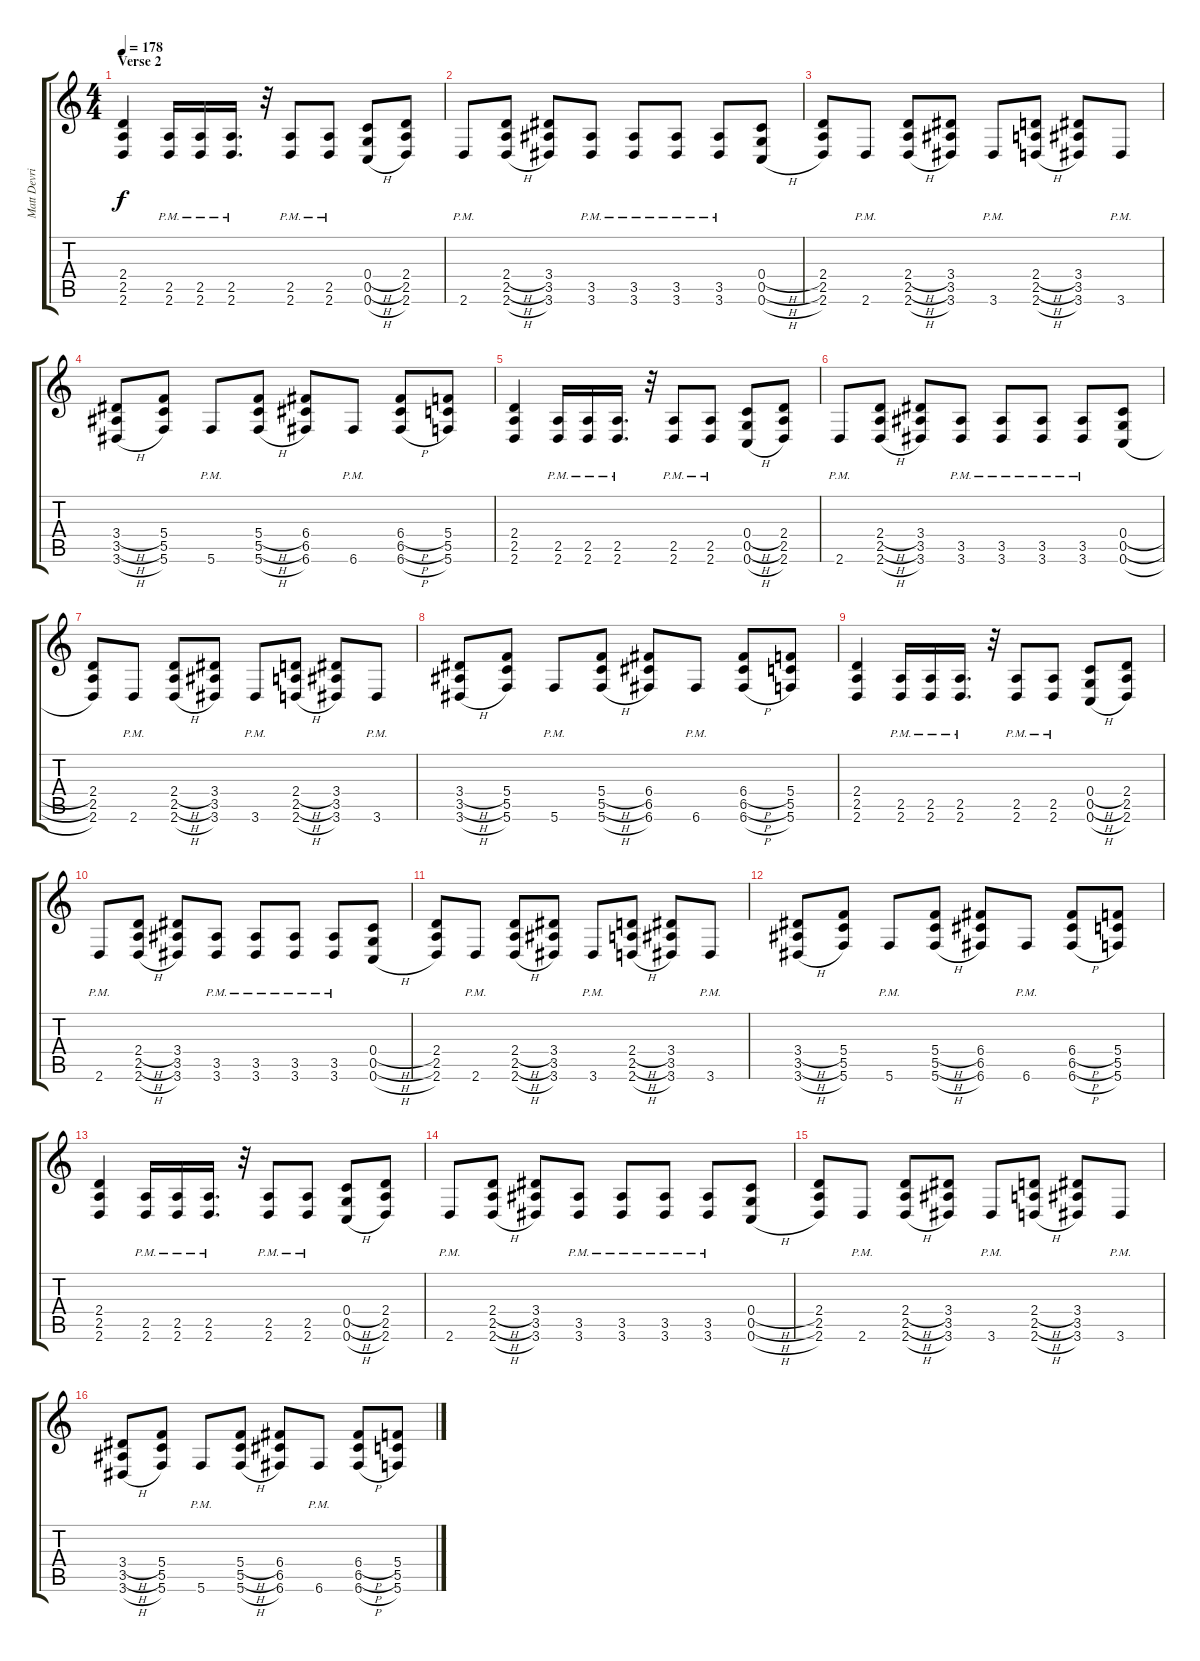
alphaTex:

\track ("Matt Devries" "Matt Devri") {instrument overdrivenguitar}
\staff {score tabs}
\tuning (D4 A3 F3 C3 G2 C2) {hide}
\ts (4 4)
\section ("" "Verse 2")
\tempo 178
\clef g2
\ks c
(2.4 2.5 2.6).4{dy f} (2.5{pm} 2.6{pm}).16 (2.5{pm} 2.6{pm}).16 (2.5{pm} 2.6{pm}).16{d} r.32 (2.5{pm} 2.6{pm}).8 (2.5{pm} 2.6{pm}).8 (0.4{h} 0.5{h} 0.6{h}).8 (2.4 2.5 2.6).8 |
2.6{pm}.8 (2.4{h} 2.5{h} 2.6{h}).8 (3.4 3.5 3.6).8 (3.5{pm} 3.6{pm}).8 (3.5{pm} 3.6{pm}).8 (3.5{pm} 3.6{pm}).8 (3.5{pm} 3.6{pm}).8 (0.4{h} 0.5{h} 0.6{h}).8 |
(2.4 2.5 2.6).8 2.6{pm}.8 (2.4{h} 2.5{h} 2.6{h}).8 (3.4 3.5 3.6).8 3.6{pm}.8 (2.4{h} 2.5{h} 2.6{h}).8 (3.4 3.5 3.6).8 3.6{pm}.8 |
(3.4{h} 3.5{h} 3.6{h}).8 (5.4 5.5 5.6).8 5.6{pm}.8 (5.4{h} 5.5{h} 5.6{h}).8 (6.4 6.5 6.6).8 6.6{pm}.8 (6.4{h} 6.5{h} 6.6{h}).8 (5.4 5.5 5.6).8 |
(2.4 2.5 2.6).4 (2.5{pm} 2.6{pm}).16 (2.5{pm} 2.6{pm}).16 (2.5{pm} 2.6{pm}).16{d} r.32 (2.5{pm} 2.6{pm}).8 (2.5{pm} 2.6{pm}).8 (0.4{h} 0.5{h} 0.6{h}).8 (2.4 2.5 2.6).8 |
2.6{pm}.8 (2.4{h} 2.5{h} 2.6{h}).8 (3.4 3.5 3.6).8 (3.5{pm} 3.6{pm}).8 (3.5{pm} 3.6{pm}).8 (3.5{pm} 3.6{pm}).8 (3.5{pm} 3.6{pm}).8 (0.4{h} 0.5{h} 0.6{h}).8 |
(2.4 2.5 2.6).8 2.6{pm}.8 (2.4{h} 2.5{h} 2.6{h}).8 (3.4 3.5 3.6).8 3.6{pm}.8 (2.4{h} 2.5{h} 2.6{h}).8 (3.4 3.5 3.6).8 3.6{pm}.8 |
(3.4{h} 3.5{h} 3.6{h}).8 (5.4 5.5 5.6).8 5.6{pm}.8 (5.4{h} 5.5{h} 5.6{h}).8 (6.4 6.5 6.6).8 6.6{pm}.8 (6.4{h} 6.5{h} 6.6{h}).8 (5.4 5.5 5.6).8 |
(2.4 2.5 2.6).4 (2.5{pm} 2.6{pm}).16 (2.5{pm} 2.6{pm}).16 (2.5{pm} 2.6{pm}).16{d} r.32 (2.5{pm} 2.6{pm}).8 (2.5{pm} 2.6{pm}).8 (0.4{h} 0.5{h} 0.6{h}).8 (2.4 2.5 2.6).8 |
2.6{pm}.8 (2.4{h} 2.5{h} 2.6{h}).8 (3.4 3.5 3.6).8 (3.5{pm} 3.6{pm}).8 (3.5{pm} 3.6{pm}).8 (3.5{pm} 3.6{pm}).8 (3.5{pm} 3.6{pm}).8 (0.4{h} 0.5{h} 0.6{h}).8 |
(2.4 2.5 2.6).8 2.6{pm}.8 (2.4{h} 2.5{h} 2.6{h}).8 (3.4 3.5 3.6).8 3.6{pm}.8 (2.4{h} 2.5{h} 2.6{h}).8 (3.4 3.5 3.6).8 3.6{pm}.8 |
(3.4{h} 3.5{h} 3.6{h}).8 (5.4 5.5 5.6).8 5.6{pm}.8 (5.4{h} 5.5{h} 5.6{h}).8 (6.4 6.5 6.6).8 6.6{pm}.8 (6.4{h} 6.5{h} 6.6{h}).8 (5.4 5.5 5.6).8 |
(2.4 2.5 2.6).4 (2.5{pm} 2.6{pm}).16 (2.5{pm} 2.6{pm}).16 (2.5{pm} 2.6{pm}).16{d} r.32 (2.5{pm} 2.6{pm}).8 (2.5{pm} 2.6{pm}).8 (0.4{h} 0.5{h} 0.6{h}).8 (2.4 2.5 2.6).8 |
2.6{pm}.8 (2.4{h} 2.5{h} 2.6{h}).8 (3.4 3.5 3.6).8 (3.5{pm} 3.6{pm}).8 (3.5{pm} 3.6{pm}).8 (3.5{pm} 3.6{pm}).8 (3.5{pm} 3.6{pm}).8 (0.4{h} 0.5{h} 0.6{h}).8 |
(2.4 2.5 2.6).8 2.6{pm}.8 (2.4{h} 2.5{h} 2.6{h}).8 (3.4 3.5 3.6).8 3.6{pm}.8 (2.4{h} 2.5{h} 2.6{h}).8 (3.4 3.5 3.6).8 3.6{pm}.8 |
(3.4{h} 3.5{h} 3.6{h}).8 (5.4 5.5 5.6).8 5.6{pm}.8 (5.4{h} 5.5{h} 5.6{h}).8 (6.4 6.5 6.6).8 6.6{pm}.8 (6.4{h} 6.5{h} 6.6{h}).8 (5.4 5.5 5.6).8
